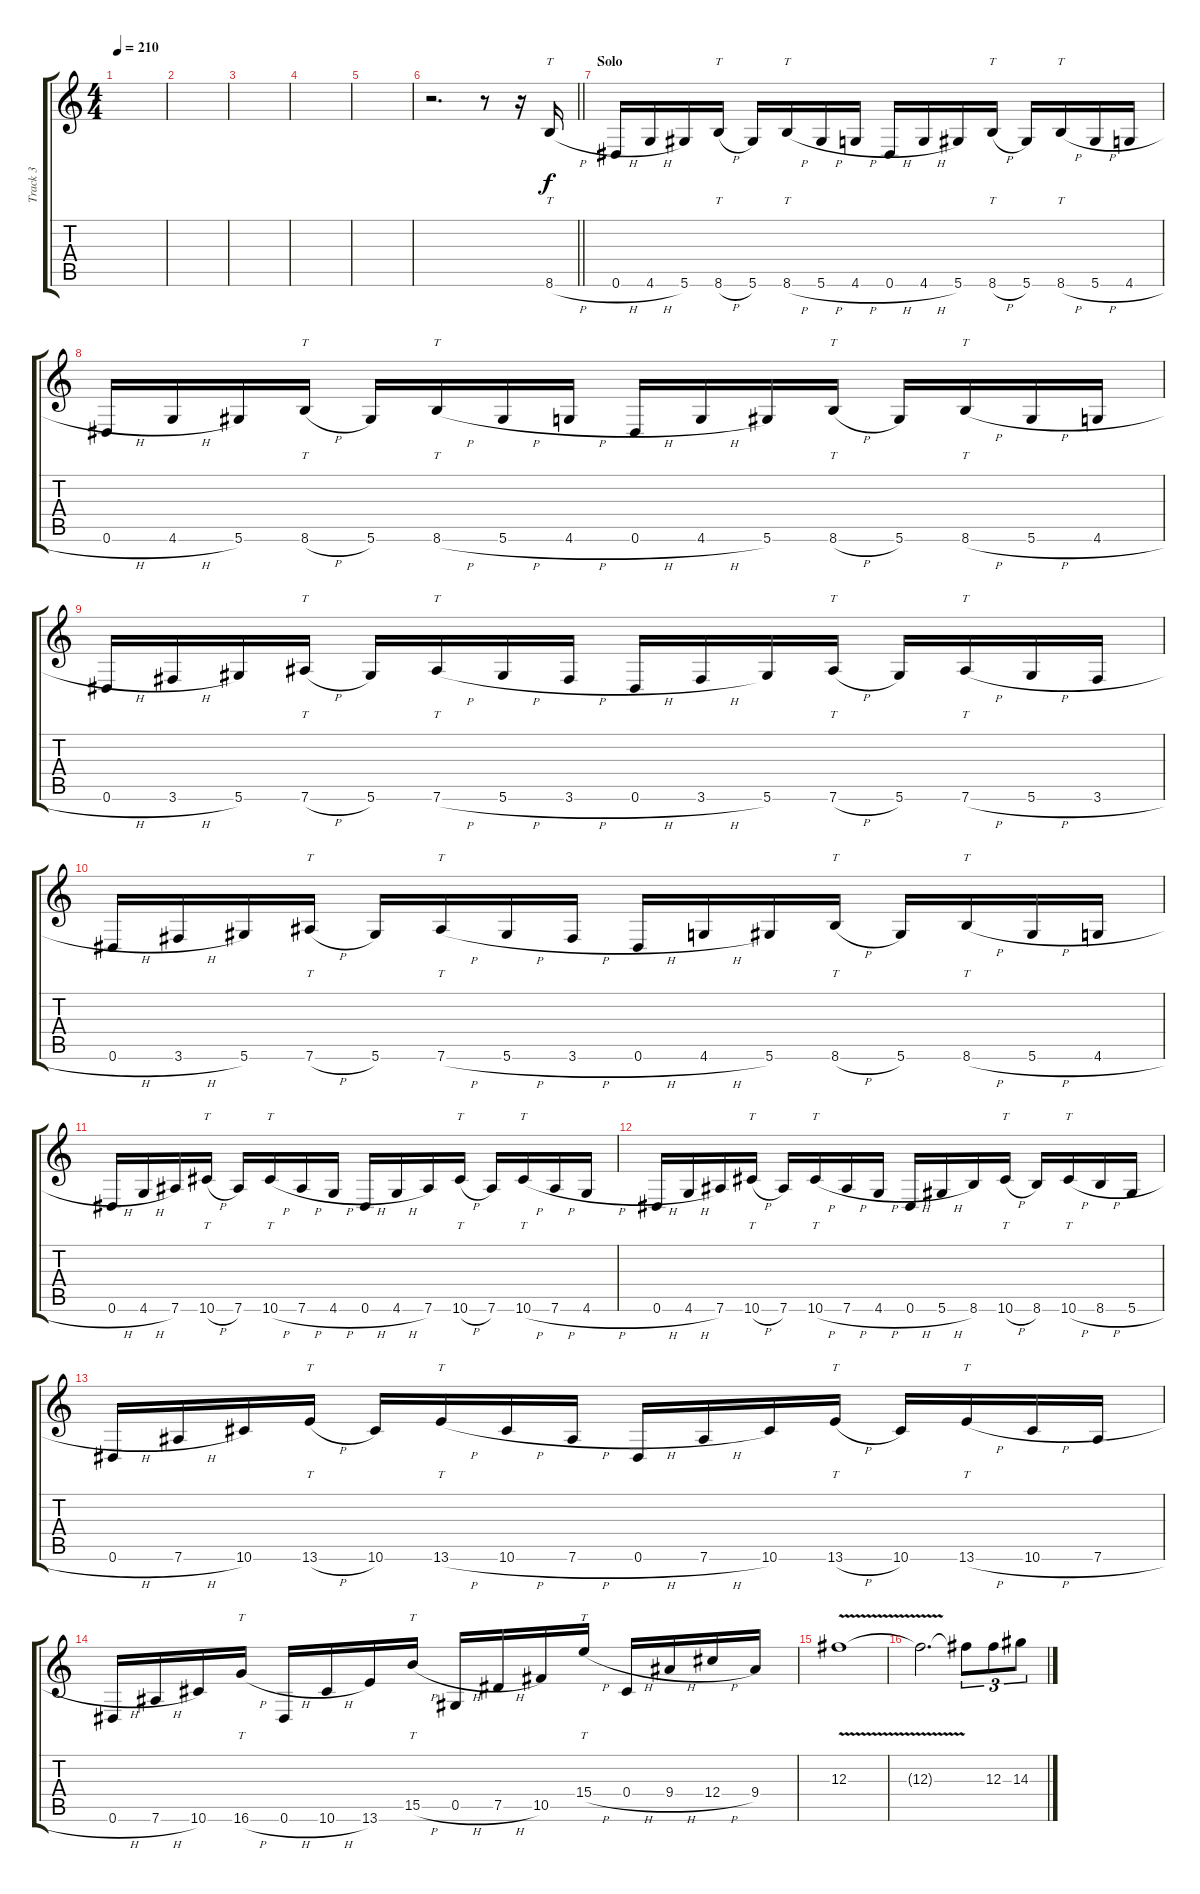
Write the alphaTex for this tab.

\track ("Track 3" "Track 3") {instrument distortionguitar}
\staff {score tabs}
\tuning (Eb4 Bb3 Gb3 Db3 Ab2 Eb2) {hide}
\ts (4 4)
\tempo 210
\clef g2
\ks c
|
|
|
|
|
\barLineRight lightlight
r.2{d} r.8 r.16 8.6{h}.16{tt} |
\section ("" "Solo")
0.6{h}.16 4.6{h}.16 5.6.16 8.6{h}.16{tt} 5.6.16 8.6{h}.16{tt} 5.6{h}.16 4.6{h}.16 0.6{h}.16 4.6{h}.16 5.6.16 8.6{h}.16{tt} 5.6.16 8.6{h}.16{tt} 5.6{h}.16 4.6{h}.16 |
0.6{h}.16 4.6{h}.16 5.6.16 8.6{h}.16{tt} 5.6.16 8.6{h}.16{tt} 5.6{h}.16 4.6{h}.16 0.6{h}.16 4.6{h}.16 5.6.16 8.6{h}.16{tt} 5.6.16 8.6{h}.16{tt} 5.6{h}.16 4.6{h}.16 |
0.6{h}.16 3.6{h}.16 5.6.16 7.6{h}.16{tt} 5.6.16 7.6{h}.16{tt} 5.6{h}.16 3.6{h}.16 0.6{h}.16 3.6{h}.16 5.6.16 7.6{h}.16{tt} 5.6.16 7.6{h}.16{tt} 5.6{h}.16 3.6{h}.16 |
0.6{h}.16 3.6{h}.16 5.6.16 7.6{h}.16{tt} 5.6.16 7.6{h}.16{tt} 5.6{h}.16 3.6{h}.16 0.6{h}.16 4.6{h}.16 5.6.16 8.6{h}.16{tt} 5.6.16 8.6{h}.16{tt} 5.6{h}.16 4.6{h}.16 |
0.6{h}.16 4.6{h}.16 7.6.16 10.6{h}.16{tt} 7.6.16 10.6{h}.16{tt} 7.6{h}.16 4.6{h}.16 0.6{h}.16 4.6{h}.16 7.6.16 10.6{h}.16{tt} 7.6.16 10.6{h}.16{tt} 7.6{h}.16 4.6{h}.16 |
0.6{h}.16 4.6{h}.16 7.6.16 10.6{h}.16{tt} 7.6.16 10.6{h}.16{tt} 7.6{h}.16 4.6{h}.16 0.6{h}.16 5.6{h}.16 8.6.16 10.6{h}.16{tt} 8.6.16 10.6{h}.16{tt} 8.6{h}.16 5.6{h}.16 |
0.6{h}.16 7.6{h}.16 10.6.16 13.6{h}.16{tt} 10.6.16 13.6{h}.16{tt} 10.6{h}.16 7.6{h}.16 0.6{h}.16 7.6{h}.16 10.6.16 13.6{h}.16{tt} 10.6.16 13.6{h}.16{tt} 10.6{h}.16 7.6{h}.16 |
0.6{h}.16 7.6{h}.16 10.6.16 16.6{h}.16{tt} 0.6{h}.16 10.6{h}.16 13.6.16 15.5{h}.16{tt} 0.5{h}.16 7.5{h}.16 10.5.16 15.4{h}.16{tt} 0.4{h}.16 9.4{h}.16 12.4{h}.16 9.4.16 |
12.3{v}.1 |
12.3{t}.2{d} 12.3{t}.8{tu (3 2)} 12.3.8{tu (3 2)} 14.3.8{tu (3 2)}
